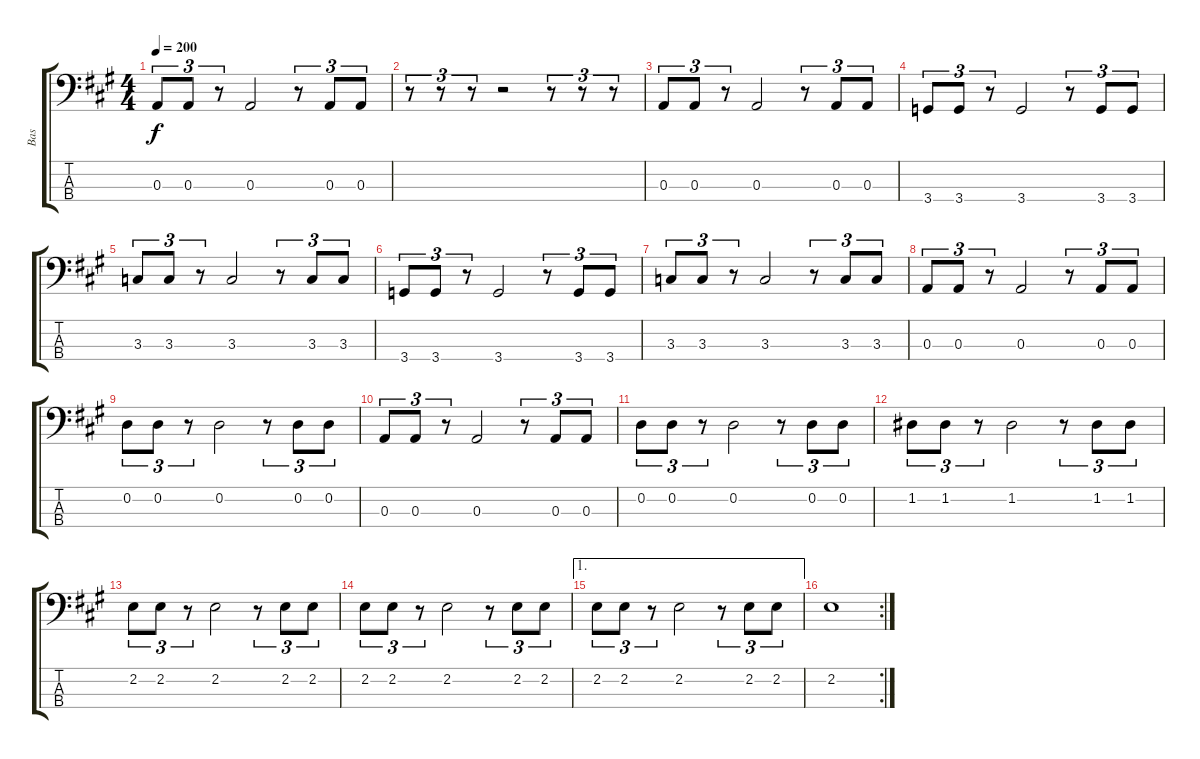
\track ("Bas" "Bas") {instrument electricbassfinger}
\staff {score tabs}
\tuning (G2 D2 A1 E1) {hide}
\ts (4 4)
\tempo 200
\clef f4
\ks a
0.3.8{tu (3 2) dy f} 0.3.8{tu (3 2)} r.8{tu (3 2)} 0.3.2 r.8{tu (3 2)} 0.3.8{tu (3 2)} 0.3.8{tu (3 2)} |
r.8{tu (3 2)} r.8{tu (3 2)} r.8{tu (3 2)} r.2 r.8{tu (3 2)} r.8{tu (3 2)} r.8{tu (3 2)} |
0.3.8{tu (3 2)} 0.3.8{tu (3 2)} r.8{tu (3 2)} 0.3.2 r.8{tu (3 2)} 0.3.8{tu (3 2)} 0.3.8{tu (3 2)} |
3.4.8{tu (3 2)} 3.4.8{tu (3 2)} r.8{tu (3 2)} 3.4.2 r.8{tu (3 2)} 3.4.8{tu (3 2)} 3.4.8{tu (3 2)} |
3.3.8{tu (3 2)} 3.3.8{tu (3 2)} r.8{tu (3 2)} 3.3.2 r.8{tu (3 2)} 3.3.8{tu (3 2)} 3.3.8{tu (3 2)} |
3.4.8{tu (3 2)} 3.4.8{tu (3 2)} r.8{tu (3 2)} 3.4.2 r.8{tu (3 2)} 3.4.8{tu (3 2)} 3.4.8{tu (3 2)} |
3.3.8{tu (3 2)} 3.3.8{tu (3 2)} r.8{tu (3 2)} 3.3.2 r.8{tu (3 2)} 3.3.8{tu (3 2)} 3.3.8{tu (3 2)} |
0.3.8{tu (3 2)} 0.3.8{tu (3 2)} r.8{tu (3 2)} 0.3.2 r.8{tu (3 2)} 0.3.8{tu (3 2)} 0.3.8{tu (3 2)} |
0.2.8{tu (3 2)} 0.2.8{tu (3 2)} r.8{tu (3 2)} 0.2.2 r.8{tu (3 2)} 0.2.8{tu (3 2)} 0.2.8{tu (3 2)} |
0.3.8{tu (3 2)} 0.3.8{tu (3 2)} r.8{tu (3 2)} 0.3.2 r.8{tu (3 2)} 0.3.8{tu (3 2)} 0.3.8{tu (3 2)} |
0.2.8{tu (3 2)} 0.2.8{tu (3 2)} r.8{tu (3 2)} 0.2.2 r.8{tu (3 2)} 0.2.8{tu (3 2)} 0.2.8{tu (3 2)} |
1.2.8{tu (3 2)} 1.2.8{tu (3 2)} r.8{tu (3 2)} 1.2.2 r.8{tu (3 2)} 1.2.8{tu (3 2)} 1.2.8{tu (3 2)} |
2.2.8{tu (3 2)} 2.2.8{tu (3 2)} r.8{tu (3 2)} 2.2.2 r.8{tu (3 2)} 2.2.8{tu (3 2)} 2.2.8{tu (3 2)} |
2.2.8{tu (3 2)} 2.2.8{tu (3 2)} r.8{tu (3 2)} 2.2.2 r.8{tu (3 2)} 2.2.8{tu (3 2)} 2.2.8{tu (3 2)} |
\ae 1
2.2.8{tu (3 2)} 2.2.8{tu (3 2)} r.8{tu (3 2)} 2.2.2 r.8{tu (3 2)} 2.2.8{tu (3 2)} 2.2.8{tu (3 2)} |
\rc 2
2.2.1
